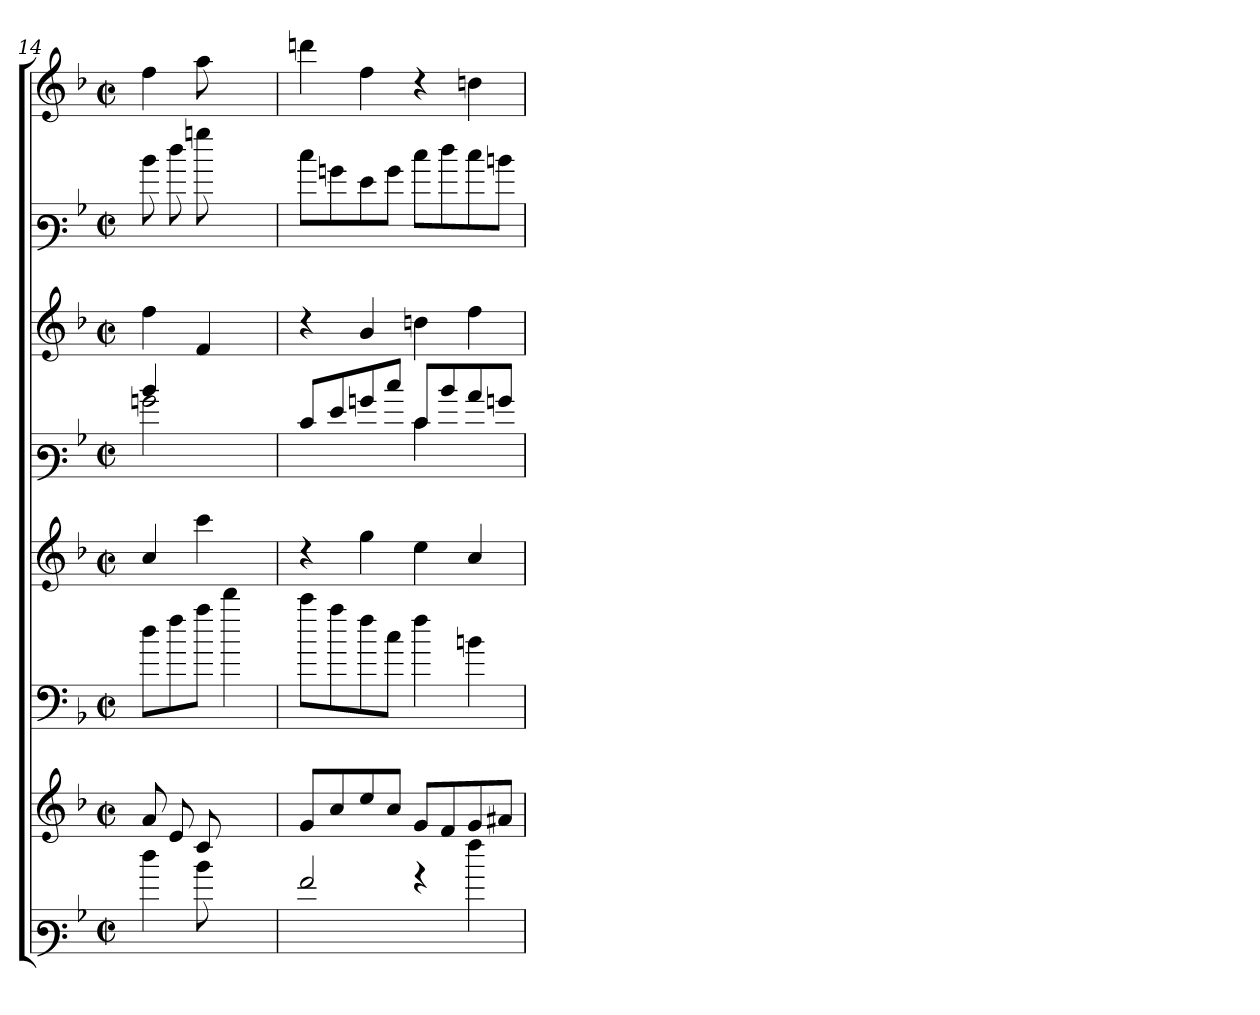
**kern	**kern	**kern	**kern	**kern	**kern	**kern	**kern
*part8	*part7	*part6	*part5	*part4	*part3	*part2	*part1
*staff8	*staff7	*staff6	*staff5	*staff4	*staff3	*staff2	*staff1
*I'V	*I'V	*I'V	*I'V	*I'V	*I'V	*I'V	*I'V
*clefF3	*clefG3	*clefF4	*clefG3	*clefF3	*clefG3	*clefF3	*clefG3
*k[b-]	*k[b-]	*k[b-]	*k[b-]	*k[b-]	*k[b-]	*k[b-]	*k[b-]
*M2/2	*M2/2	*M2/2	*M2/2	*M2/2	*M2/2	*M2/2	*M2/2
*met(c|)	*met(c|)	*met(c|)	*met(c|)	*met(c|)	*met(c|)	*met(c|)	*met(c|)
=14	=14	=14	=14	=14	=14	=14	=14
*	*	*	*	*^	*	*	*
4ff\	8f/L	8dd\L	4a/	4dd/	2bn\	4dd\	8dd\L	4dd\
.	8c/	8ff\	.	.	.	.	8ff\	.
8dd\L	8A/	8aa\J	4aa\	8ryy	.	4d/	8bb\	8ff\L
4ryy	4ryy	4ddd\	.	4ryy	.	.	4ryy	4ryy
.	.	.	8ryy	.	8ryy	8ryy	.	.
=15	=15	=15	=15	=15	=15	=15	=15	=15
2a/	8e/L	8ccc\L	4rb	8e/L	2ryy	4rb	8ee\L	4bb\
.	8a/	8aa\	.	8g/	.	.	8b\	.
.	8cc/	8ff\	4ee\	8bn/	.	4g/	8g\	4dd\
.	8a/J	8cc\J	.	8ee/J	.	.	8b\J	.
4rb	8e/L	4ff\	4cc\	8e/L	4e\	4bn\	8ee\L	4rb
.	8d/	.	.	8dd/	.	.	8ff\	.
4aa\	8e/	4bn\	4a/	8cc/	4ryy	4dd\	8ee\	4bn\
.	8f#X/J	.	.	8bn/J	.	.	8ddn\J	.
*	*	*	*	*v	*v	*	*	*
=	=	=	=	=	=	=	=
*-	*-	*-	*-	*-	*-	*-	*-
